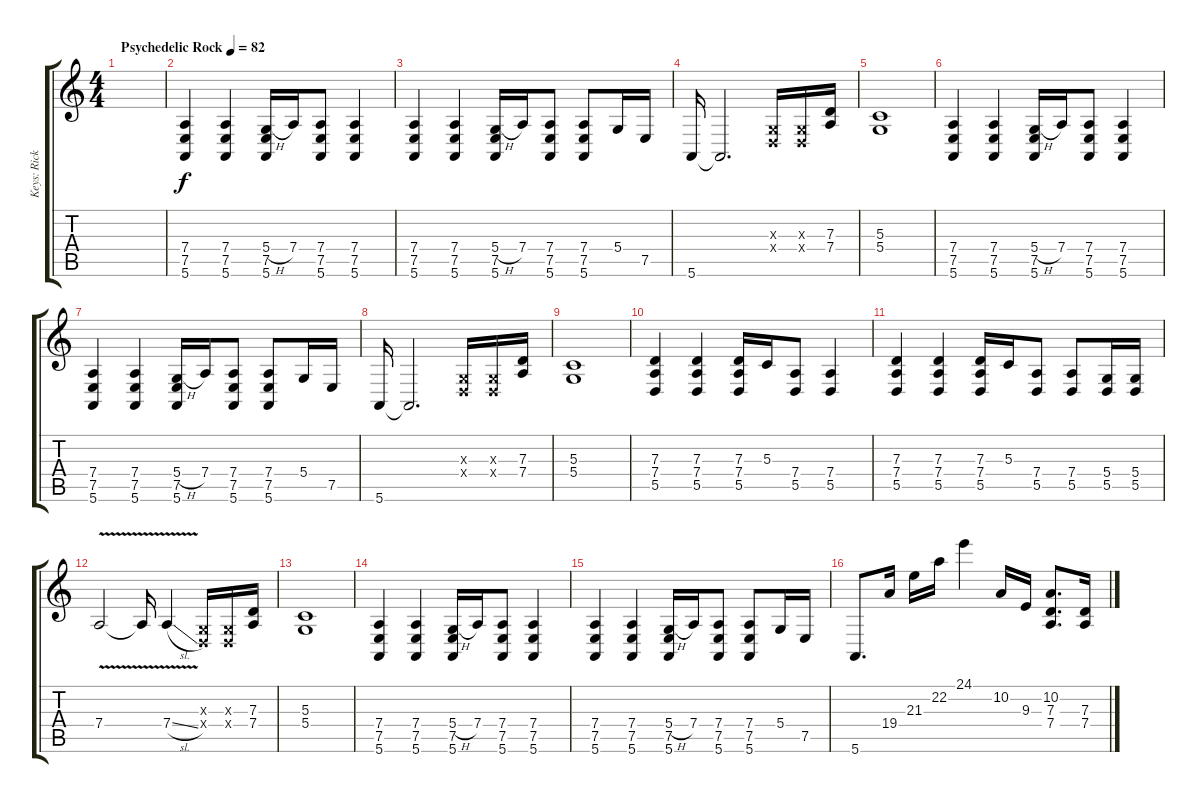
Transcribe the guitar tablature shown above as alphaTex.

\track ("Keys: Rick Wright" "Keys: Rick") {instrument electricgrandpiano}
\staff {score tabs}
\tuning (E4 B3 G3 D3 A2 E2) {hide}
\ts (4 4)
\tempo (82 "Psychedelic Rock")
\clef g2
\ks c
|
(7.4 7.5 5.6).4 (7.4 7.5 5.6).4 (5.4{h} 7.5 5.6).16 7.4.16 (7.4 7.5 5.6).8 (7.4 7.5 5.6).4 |
(7.4 7.5 5.6).4 (7.4 7.5 5.6).4 (5.4{h} 7.5 5.6).16 7.4.16 (7.4 7.5 5.6).8 (7.4 7.5 5.6).8 5.4.16 7.5.16 |
5.6.16 5.6{t}.2{d} (0.3{x} 0.4{x}).16 (0.3{x} 0.4{x}).16 (7.3 7.4).16 |
(5.3 5.4).1 |
(7.4 7.5 5.6).4 (7.4 7.5 5.6).4 (5.4{h} 7.5 5.6).16 7.4.16 (7.4 7.5 5.6).8 (7.4 7.5 5.6).4 |
(7.4 7.5 5.6).4 (7.4 7.5 5.6).4 (5.4{h} 7.5 5.6).16 7.4.16 (7.4 7.5 5.6).8 (7.4 7.5 5.6).8 5.4.16 7.5.16 |
5.6.16 5.6{t}.2{d} (0.3{x} 0.4{x}).16 (0.3{x} 0.4{x}).16 (7.3 7.4).16 |
(5.3 5.4).1 |
(7.3 7.4 5.5).4 (7.3 7.4 5.5).4 (7.3 7.4 5.5).16 5.3.16 (7.4 5.5).8 (7.4 5.5).4 |
(7.3 7.4 5.5).4 (7.3 7.4 5.5).4 (7.3 7.4 5.5).16 5.3.16 (7.4 5.5).8 (7.4 5.5).8 (5.4 5.5).16 (5.4 5.5).16 |
7.4{v}.2 7.4{t}.16 7.4{v sl}.4 (0.3{x} 0.4{x}).16 (0.3{x} 0.4{x}).16 (7.3 7.4).16 |
(5.3 5.4).1 |
(7.4 7.5 5.6).4 (7.4 7.5 5.6).4 (5.4{h} 7.5 5.6).16 7.4.16 (7.4 7.5 5.6).8 (7.4 7.5 5.6).4 |
(7.4 7.5 5.6).4 (7.4 7.5 5.6).4 (5.4{h} 7.5 5.6).16 7.4.16 (7.4 7.5 5.6).8 (7.4 7.5 5.6).8 5.4.16 7.5.16 |
5.6.8{d} 19.4.16 21.3.16 22.2.16 24.1.4 10.2.16 9.3.16 (10.2 7.3 7.4).8{d} (7.3 7.4).16
